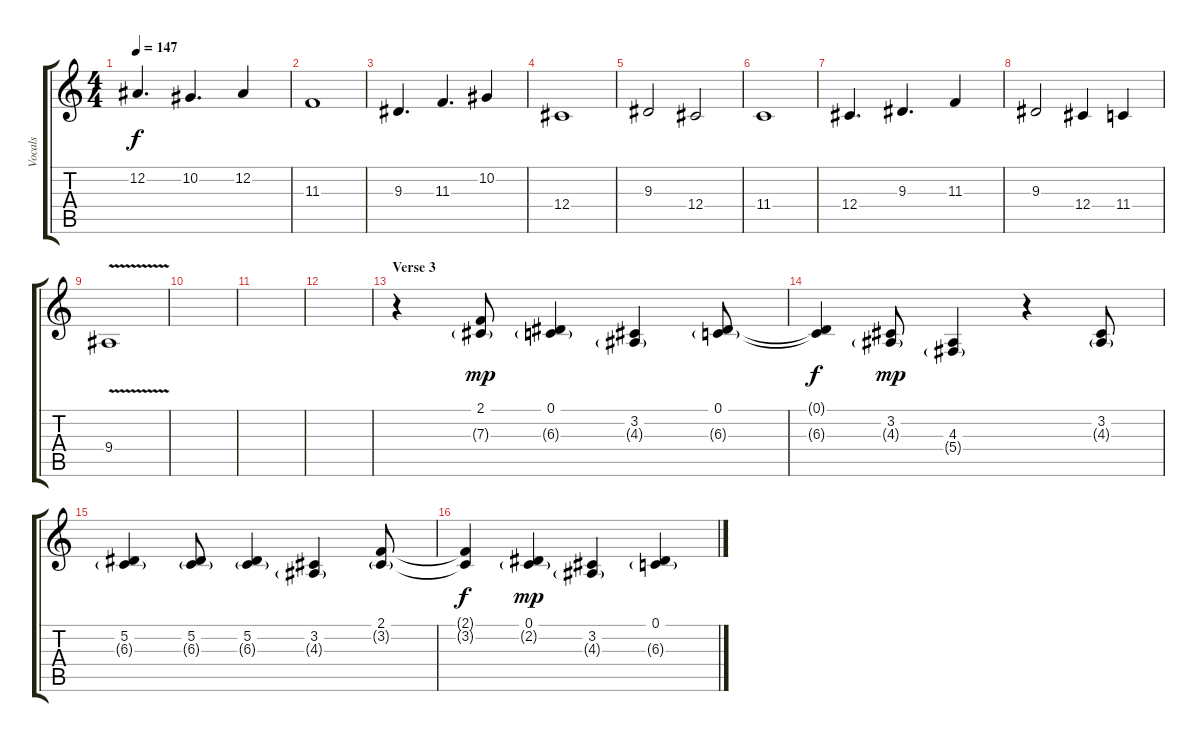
\track ("Vocals" "Vocals") {instrument cello}
\staff {score tabs}
\tuning (Eb4 Bb3 Gb3 Db3 Ab2 Eb2) {hide}
\ts (4 4)
\tempo 147
\clef g2
\ks c
12.2.4{d dy f} 10.2.4{d} 12.2.4 |
11.3.1 |
9.3.4{d} 11.3.4{d} 10.2.4 |
12.4.1 |
9.3.2 12.4.2 |
11.4.1 |
12.4.4{d} 9.3.4{d} 11.3.4 |
9.3.2 12.4.4 11.4.4 |
9.4{v}.1 |
|
|
|
\section ("" "Verse 3")
r.4 (2.1 7.3{g}).8{dy mp} (0.1 6.3{g}).4 (3.2 4.3{g}).4 (0.1 6.3{g}).8 |
(0.1{t} 6.3{t}).4{dy f} (3.2 4.3{g}).8{dy mp} (4.3 5.4{g}).4 r.4 (3.2 4.3{g}).8 |
(5.2 6.3{g}).4 (5.2 6.3{g}).8 (5.2 6.3{g}).4 (3.2 4.3{g}).4 (2.1 3.2{g}).8 |
(2.1{t} 3.2{t}).4{dy f} (0.1 2.2{g}).4{dy mp} (3.2 4.3{g}).4 (0.1 6.3{g}).4
